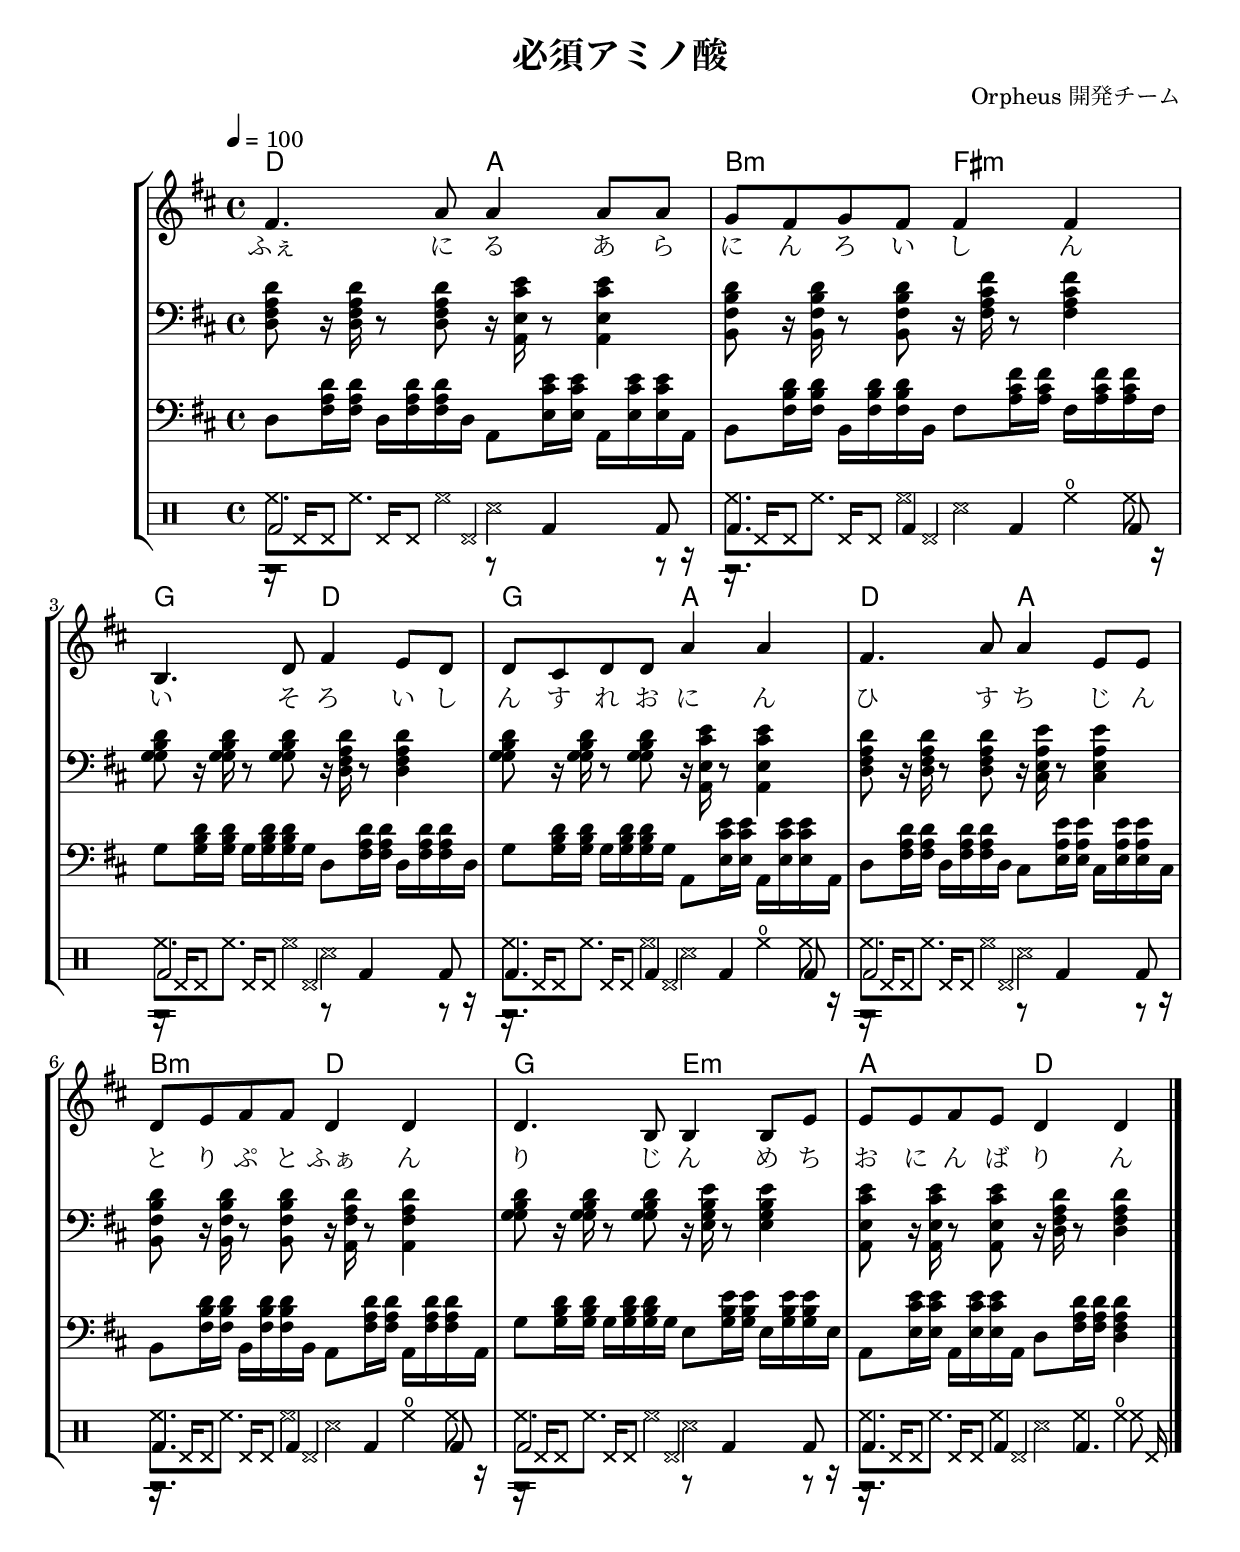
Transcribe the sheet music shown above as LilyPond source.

\version "2.12.1"

\header {
	title = \markup {必須アミノ酸}
	composer = \markup \center-column {"Orpheus 開発チーム"}
}

harmony = \chordmode {
	d2 a b:m fis:m g d g a d a b:m d g e:m a d 
}

melody = {
	\set Staff.midiInstrument = #"fss0.42"
		\key d \major
	\tempo 4 = 100
 fis'4.  a'8  a'4  a'8  a'8 
	g'8  fis'8  g'8  fis'8  fis'4  fis'4 
	b4.  d'8  fis'4  e'8  d'8 
	d'8  cis'8  d'8  d'8  a'4  a'4 
	fis'4.  a'8  a'4  e'8  e'8 
	d'8  e'8  fis'8  fis'8  d'4  d'4 
	d'4.  b8  b4  b8  e'8 
	e'8  e'8  fis'8  e'8  d'4  d'4
}

words = \lyricmode {
	ふぇ  に  る  あ  ら  に  ん  ろ  い  し  ん  い  そ  ろ  い  し  ん  す  れ  お  に  ん  ひ  す  ち  じ  ん  と  り  ぷ  と  ふぁ  ん  り  じ  ん  め  ち  お  に  ん  ば  り  ん  
}

tempochange = {
	\tempo 4 = 100
	r1 | r1 | r1 | r1 | r1 | r1 | r1 | r1 \bar "|."
}

mainacc = {
	\clef bass
	\set Staff.midiInstrument = #"orchestral strings"
	\key d \major
	\tempo 4 = 100
	<d fis a d'>8 r16 <d fis a d'>16 r8     <d fis a d'>8
	r16 <a, e cis' e'>16 r8     <a, e cis' e'>4
	<b, fis b d'>8 r16 <b, fis b d'>16 r8     <b, fis b d'>8
	r16 <fis a cis' fis'>16 r8     <fis a cis' fis'>4
	<g g b d'>8 r16 <g g b d'>16 r8     <g g b d'>8
	r16 <d fis a d'>16 r8     <d fis a d'>4
	<g g b d'>8 r16 <g g b d'>16 r8     <g g b d'>8
	r16 <a, e cis' e'>16 r8     <a, e cis' e'>4
	<d fis a d'>8 r16 <d fis a d'>16 r8     <d fis a d'>8
	r16 <cis e a e'>16 r8     <cis e a e'>4
	<b, fis b d'>8 r16 <b, fis b d'>16 r8     <b, fis b d'>8
	r16 <a, fis a d'>16 r8     <a, fis a d'>4
	<g g b d'>8 r16 <g g b d'>16 r8     <g g b d'>8
	r16 <e g b e'>16 r8     <e g b e'>4
	<a, e cis' e'>8 r16 <a, e cis' e'>16 r8     <a, e cis' e'>8
	r16 <d fis a d'>16 r8     <d fis a d'>4
	\bar "|."
}

subacc = {
	\clef bass
	\set Staff.midiInstrument = #"Viola"
	\key d \major
	\tempo 4 = 100
	d8 <fis a d'>16 <fis a d'>16   d16 <fis a d'>16 <fis a d'>16 d16
	a,8 <e cis' e'>16 <e cis' e'>16   a,16 <e cis' e'>16 <e cis' e'>16 a,16
	b,8 <fis b d'>16 <fis b d'>16   b,16 <fis b d'>16 <fis b d'>16 b,16
	fis8 <a cis' fis'>16 <a cis' fis'>16   fis16 <a cis' fis'>16 <a cis' fis'>16 fis16
	g8 <g b d'>16 <g b d'>16   g16 <g b d'>16 <g b d'>16 g16
	d8 <fis a d'>16 <fis a d'>16   d16 <fis a d'>16 <fis a d'>16 d16
	g8 <g b d'>16 <g b d'>16   g16 <g b d'>16 <g b d'>16 g16
	a,8 <e cis' e'>16 <e cis' e'>16   a,16 <e cis' e'>16 <e cis' e'>16 a,16
	d8 <fis a d'>16 <fis a d'>16   d16 <fis a d'>16 <fis a d'>16 d16
	cis8 <e a e'>16 <e a e'>16   cis16 <e a e'>16 <e a e'>16 cis16
	b,8 <fis b d'>16 <fis b d'>16   b,16 <fis b d'>16 <fis b d'>16 b,16
	a,8 <fis a d'>16 <fis a d'>16   a,16 <fis a d'>16 <fis a d'>16 a,16
	g8 <g b d'>16 <g b d'>16   g16 <g b d'>16 <g b d'>16 g16
	e8 <g b e'>16 <g b e'>16   e16 <g b e'>16 <g b e'>16 e16
	a,8 <e cis' e'>16 <e cis' e'>16   a,16 <e cis' e'>16 <e cis' e'>16 a,16
	d8 <fis a d'>16 <fis a d'>16 <d fis a d'>4
	\bar "|."
}

percA = {
	\drummode {
	r1  |r2. hho4  |r1  |r2. hho4  |r1  |r2. hho4  |r1  |r2. hho4  \bar "|."
	}
}

percB = {
	\drummode {
	r16 hhp16 hhp8 hhp16 hhp8 hhp2 r16  |r16 hhp16 hhp8 hhp16 hhp8 hhp2 r16  |r16 hhp16 hhp8 hhp16 hhp8 hhp2 r16  |r16 hhp16 hhp8 hhp16 hhp8 hhp2 r16  |r16 hhp16 hhp8 hhp16 hhp8 hhp2 r16  |r16 hhp16 hhp8 hhp16 hhp8 hhp2 r16  |r16 hhp16 hhp8 hhp16 hhp8 hhp2 r16  |r16 hhp16 hhp8 hhp16 hhp8 hhp2 hhp16  \bar "|."
	}
}

percC = {
	\drummode {
	hh8. hh8. hh2 r8  |hh8. hh8. hh2 hh8  |hh8. hh8. hh2 r8  |hh8. hh8. hh2 hh8  |hh8. hh8. hh2 r8  |hh8. hh8. hh2 hh8  |hh8. hh8. hh2 r8  |hh8. hh8. hh4 hh4 hh8  \bar "|."
	}
}

percD = {
	\drummode {
	r2 ss2  |r2 ss2  |r2 ss2  |r2 ss2  |r2 ss2  |r2 ss2  |r2 ss2  |r2 ss2  \bar "|."
	}
}

percE = {
	\drummode {
	bd2 r8 bd4 bd8  |bd4. bd4 bd4 bd8  |bd2 r8 bd4 bd8  |bd4. bd4 bd4 bd8  |bd2 r8 bd4 bd8  |bd4. bd4 bd4 bd8  |bd2 r8 bd4 bd8  |bd4. bd4 bd4.  \bar "|."
	}
}

\score {
	<<
		\new StaffGroup <<
			\new ChordNames {\harmony}
			\new Voice = "melody" {\melody}
			\new Lyrics \lyricsto "melody" \words
			\new Staff = "mainacc" {\mainacc}
			\new Staff = "subacc" {\subacc}
			\new DrumStaff <<
				\new DrumVoice {\percA}
				\new DrumVoice {\percB}
				\new DrumVoice {\percC}
				\new DrumVoice {\percD}
				\new DrumVoice {\percE}
			>>
		>>
	>>
	\layout { }
}
